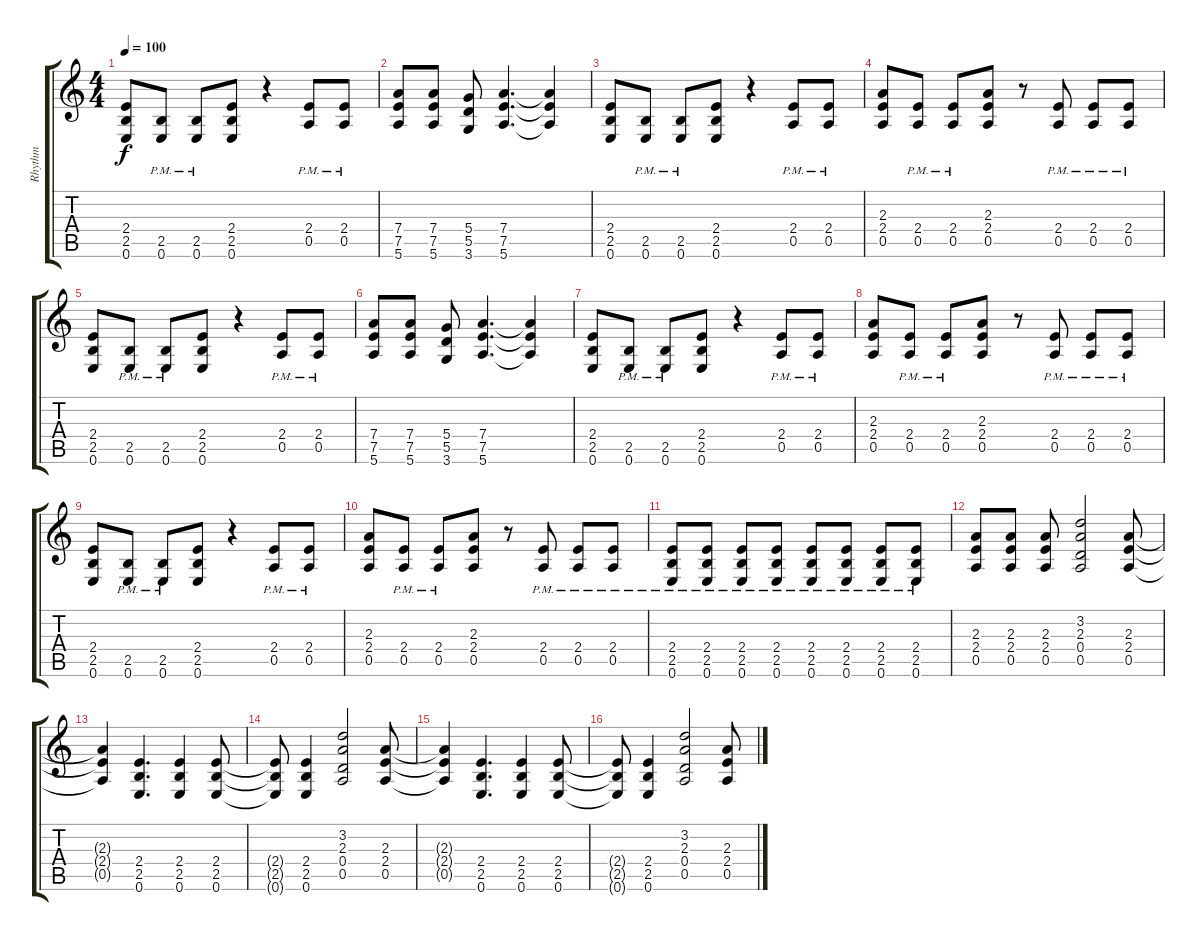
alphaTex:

\track ("Rhythm" "Rhythm") {instrument distortionguitar}
\staff {score tabs}
\tuning (E4 B3 G3 D3 A2 E2) {hide}
\ts (4 4)
\tempo 100
\clef g2
\ks c
(2.4 2.5 0.6).8{dy f} (2.5{pm} 0.6{pm}).8 (2.5{pm} 0.6{pm}).8 (2.4 2.5 0.6).8 r.4 (2.4{pm} 0.5{pm}).8 (2.4{pm} 0.5{pm}).8 |
(7.4 7.5 5.6).8 (7.4 7.5 5.6).8 (5.4 5.5 3.6).8 (7.4 7.5 5.6).4{d} (7.4{t} 7.5{t} 5.6{t}).4 |
(2.4 2.5 0.6).8 (2.5{pm} 0.6{pm}).8 (2.5{pm} 0.6{pm}).8 (2.4 2.5 0.6).8 r.4 (2.4{pm} 0.5{pm}).8 (2.4{pm} 0.5{pm}).8 |
(2.3 2.4 0.5).8 (2.4{pm} 0.5{pm}).8 (2.4{pm} 0.5{pm}).8 (2.3 2.4 0.5).8 r.8 (2.4{pm} 0.5{pm}).8 (2.4{pm} 0.5{pm}).8 (2.4{pm} 0.5{pm}).8 |
(2.4 2.5 0.6).8 (2.5{pm} 0.6{pm}).8 (2.5{pm} 0.6{pm}).8 (2.4 2.5 0.6).8 r.4 (2.4{pm} 0.5{pm}).8 (2.4{pm} 0.5{pm}).8 |
(7.4 7.5 5.6).8 (7.4 7.5 5.6).8 (5.4 5.5 3.6).8 (7.4 7.5 5.6).4{d} (7.4{t} 7.5{t} 5.6{t}).4 |
(2.4 2.5 0.6).8 (2.5{pm} 0.6{pm}).8 (2.5{pm} 0.6{pm}).8 (2.4 2.5 0.6).8 r.4 (2.4{pm} 0.5{pm}).8 (2.4{pm} 0.5{pm}).8 |
(2.3 2.4 0.5).8 (2.4{pm} 0.5{pm}).8 (2.4{pm} 0.5{pm}).8 (2.3 2.4 0.5).8 r.8 (2.4{pm} 0.5{pm}).8 (2.4{pm} 0.5{pm}).8 (2.4{pm} 0.5{pm}).8 |
(2.4 2.5 0.6).8 (2.5{pm} 0.6{pm}).8 (2.5{pm} 0.6{pm}).8 (2.4 2.5 0.6).8 r.4 (2.4{pm} 0.5{pm}).8 (2.4{pm} 0.5{pm}).8 |
(2.3 2.4 0.5).8 (2.4{pm} 0.5{pm}).8 (2.4{pm} 0.5{pm}).8 (2.3 2.4 0.5).8 r.8 (2.4{pm} 0.5{pm}).8 (2.4{pm} 0.5{pm}).8 (2.4{pm} 0.5{pm}).8 |
(2.4{pm} 2.5{pm} 0.6{pm}).8 (2.4{pm} 2.5{pm} 0.6{pm}).8 (2.4{pm} 2.5{pm} 0.6{pm}).8 (2.4{pm} 2.5{pm} 0.6{pm}).8 (2.4{pm} 2.5{pm} 0.6{pm}).8 (2.4{pm} 2.5{pm} 0.6{pm}).8 (2.4{pm} 2.5{pm} 0.6{pm}).8 (2.4{pm} 2.5{pm} 0.6{pm}).8 |
(2.3 2.4 0.5).8 (2.3 2.4 0.5).8 (2.3 2.4 0.5).8 (3.2 2.3 0.4 0.5).2 (2.3 2.4 0.5).8 |
(2.3{t} 2.4{t} 0.5{t}).4 (2.4 2.5 0.6).4{d} (2.4 2.5 0.6).4 (2.4 2.5 0.6).8 |
(2.4{t} 2.5{t} 0.6{t}).8 (2.4 2.5 0.6).4 (3.2 2.3 0.4 0.5).2 (2.3 2.4 0.5).8 |
(2.3{t} 2.4{t} 0.5{t}).4 (2.4 2.5 0.6).4{d} (2.4 2.5 0.6).4 (2.4 2.5 0.6).8 |
(2.4{t} 2.5{t} 0.6{t}).8 (2.4 2.5 0.6).4 (3.2 2.3 0.4 0.5).2 (2.3 2.4 0.5).8
